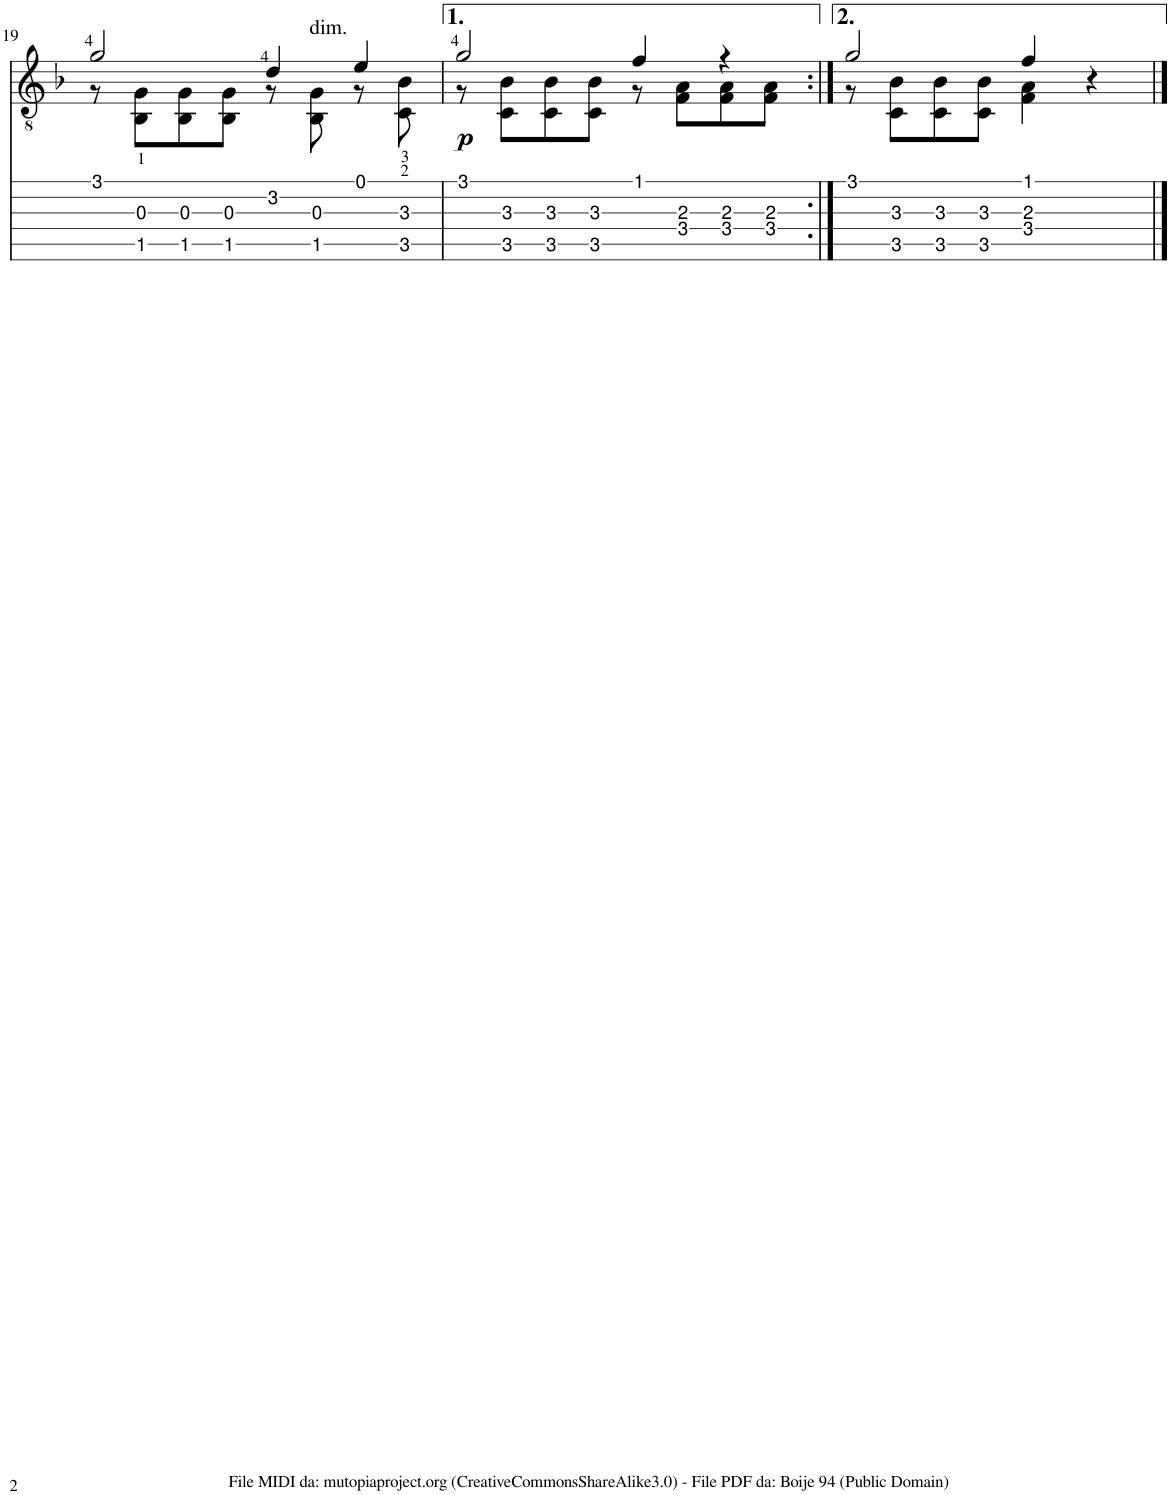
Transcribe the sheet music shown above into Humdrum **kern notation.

**kern	**kern	**dynam
*part1	*part1	*part1
*staff2	*staff1	*staff1/2
*I"Guitar	*	*
*I'Guit.	*	*
!!LO:PB:g=z
*	*clefGv2	*
*k[b-]	*k[b-]	*
*M4/4	*M4/4	*
*met(c)	*met(c)	*
=19	=19	=19
*^	*^	*
2g	8r	2g/	8r	.
.	8BB- 8G	.	8BB-\ 8G\L	.
.	8BB-\ 8G\L	.	8BB-\ 8G\	.
.	8BB-\ 8G\J	.	8BB-\ 8G\J	.
4d	8r	4d/	8r	.
!	!	!	!LO:TX:a:t=dim.	!
.	8BB- 8G	.	8BB-\ 8G\	.
4e	8r	4e/	8r	.
.	8C 8B-	.	8C\ 8B-\	.
=20	=20	=20	=20	=20
!	!	!	!	!LO:DY:b
2g	8r	2g/	8r	p
.	8C 8B-	.	8C\ 8B-\L	.
.	8C\ 8B-\L	.	8C\ 8B-\	.
.	8C\ 8B-\J	.	8C\ 8B-\J	.
4f	8r	4f/	8r	.
.	8F 8A	.	8F\ 8A\L	.
4r	8F\ 8A\L	4r	8F\ 8A\	.
.	8F\ 8A\J	.	8F\ 8A\J	.
=21:|!	=21:|!	=21:|!	=21:|!	=21:|!
2g	8r	2g/	8r	.
.	8C 8B-	.	8C\ 8B-\L	.
.	8C\ 8B-\L	.	8C\ 8B-\	.
.	8C\ 8B-\J	.	8C\ 8B-\J	.
4f	4F 4A	4f/	4F\ 4A\	.
4r	4ryy	4r	4ryy	.
*v	*v	*	*	*
*	*v	*v	*
==	==	==
*-	*-	*-
